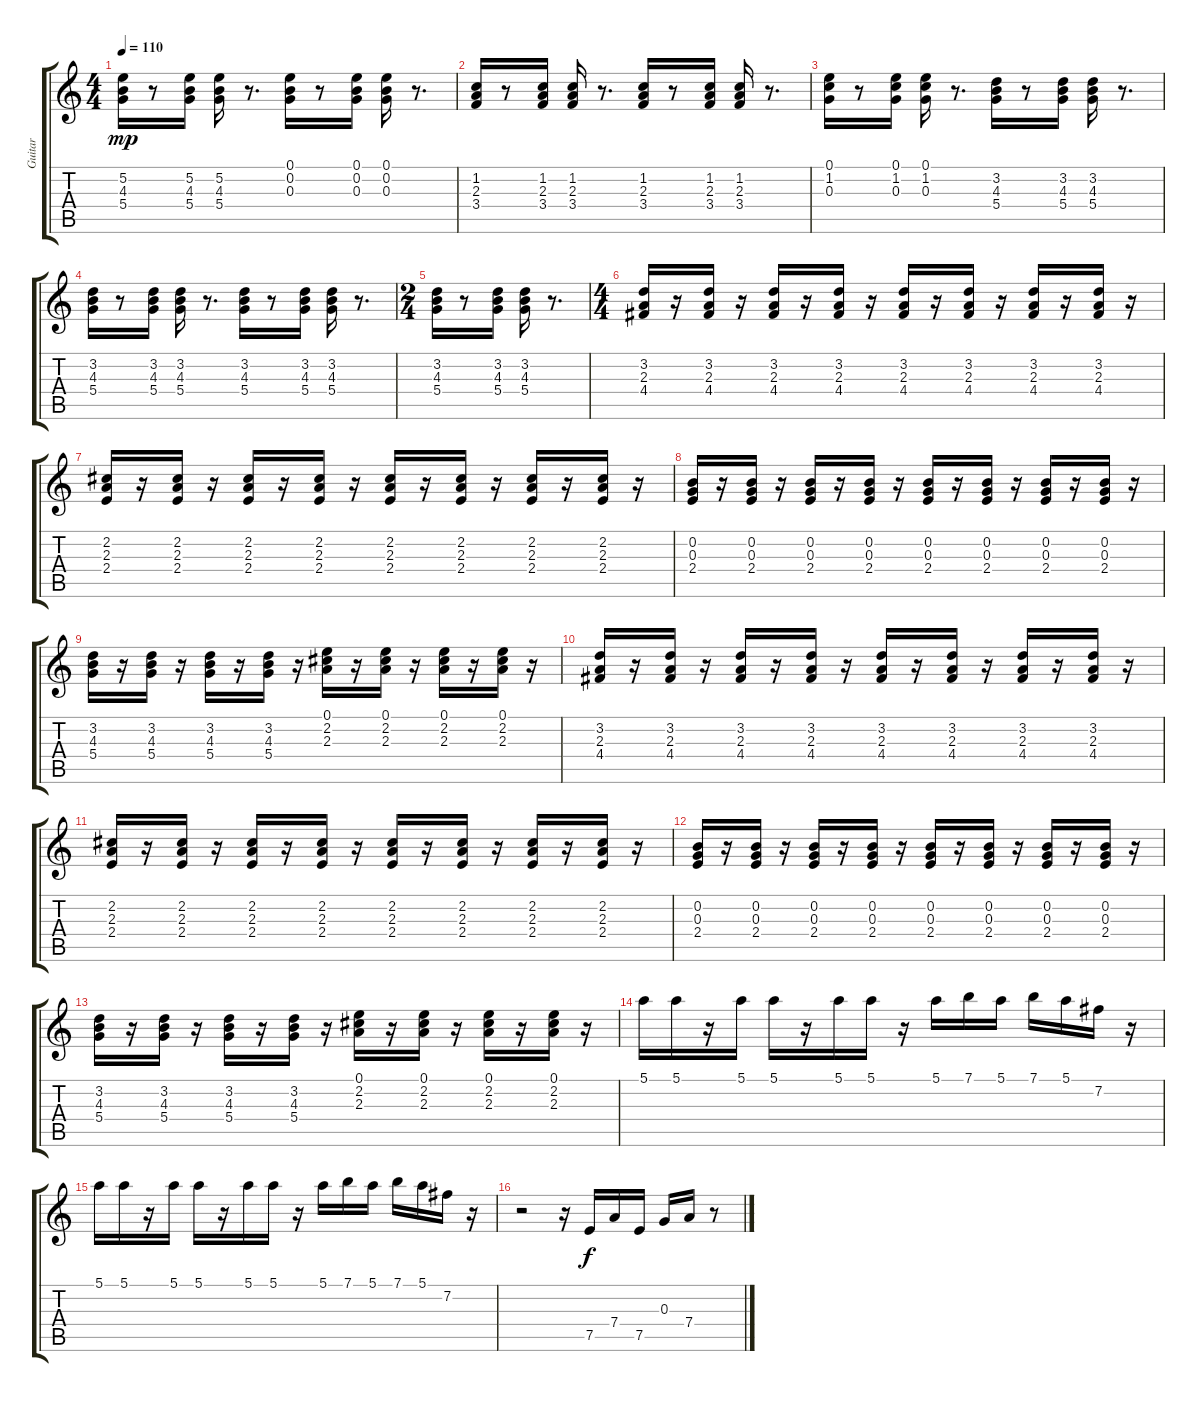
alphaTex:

\track ("Guitar  " "Guitar  ") {instrument acousticguitarsteel}
\staff {score tabs}
\tuning (E4 B3 G3 D3 A2 E2) {hide}
\ts (4 4)
\tempo 110
\clef g2
\ks c
(5.2 4.3 5.4).16{dy mp} r.8 (5.2 4.3 5.4).16 (5.2 4.3 5.4).16 r.8{d} (0.1 0.2 0.3).16 r.8 (0.1 0.2 0.3).16 (0.1 0.2 0.3).16 r.8{d} |
(1.2 2.3 3.4).16 r.8 (1.2 2.3 3.4).16 (1.2 2.3 3.4).16 r.8{d} (1.2 2.3 3.4).16 r.8 (1.2 2.3 3.4).16 (1.2 2.3 3.4).16 r.8{d} |
(0.1 1.2 0.3).16 r.8 (0.1 1.2 0.3).16 (0.1 1.2 0.3).16 r.8{d} (3.2 4.3 5.4).16 r.8 (3.2 4.3 5.4).16 (3.2 4.3 5.4).16 r.8{d} |
(3.2 4.3 5.4).16 r.8 (3.2 4.3 5.4).16 (3.2 4.3 5.4).16 r.8{d} (3.2 4.3 5.4).16 r.8 (3.2 4.3 5.4).16 (3.2 4.3 5.4).16 r.8{d} |
\ts (2 4)
(3.2 4.3 5.4).16 r.8 (3.2 4.3 5.4).16 (3.2 4.3 5.4).16 r.8{d} |
\ts (4 4)
(3.2 2.3 4.4).16 r.16 (3.2 2.3 4.4).16 r.16 (3.2 2.3 4.4).16 r.16 (3.2 2.3 4.4).16 r.16 (3.2 2.3 4.4).16 r.16 (3.2 2.3 4.4).16 r.16 (3.2 2.3 4.4).16 r.16 (3.2 2.3 4.4).16 r.16 |
(2.2 2.3 2.4).16 r.16 (2.2 2.3 2.4).16 r.16 (2.2 2.3 2.4).16 r.16 (2.2 2.3 2.4).16 r.16 (2.2 2.3 2.4).16 r.16 (2.2 2.3 2.4).16 r.16 (2.2 2.3 2.4).16 r.16 (2.2 2.3 2.4).16 r.16 |
(0.2 0.3 2.4).16 r.16 (0.2 0.3 2.4).16 r.16 (0.2 0.3 2.4).16 r.16 (0.2 0.3 2.4).16 r.16 (0.2 0.3 2.4).16 r.16 (0.2 0.3 2.4).16 r.16 (0.2 0.3 2.4).16 r.16 (0.2 0.3 2.4).16 r.16 |
(3.2 4.3 5.4).16 r.16 (3.2 4.3 5.4).16 r.16 (3.2 4.3 5.4).16 r.16 (3.2 4.3 5.4).16 r.16 (0.1 2.2 2.3).16 r.16 (0.1 2.2 2.3).16 r.16 (0.1 2.2 2.3).16 r.16 (0.1 2.2 2.3).16 r.16 |
(3.2 2.3 4.4).16 r.16 (3.2 2.3 4.4).16 r.16 (3.2 2.3 4.4).16 r.16 (3.2 2.3 4.4).16 r.16 (3.2 2.3 4.4).16 r.16 (3.2 2.3 4.4).16 r.16 (3.2 2.3 4.4).16 r.16 (3.2 2.3 4.4).16 r.16 |
(2.2 2.3 2.4).16 r.16 (2.2 2.3 2.4).16 r.16 (2.2 2.3 2.4).16 r.16 (2.2 2.3 2.4).16 r.16 (2.2 2.3 2.4).16 r.16 (2.2 2.3 2.4).16 r.16 (2.2 2.3 2.4).16 r.16 (2.2 2.3 2.4).16 r.16 |
(0.2 0.3 2.4).16 r.16 (0.2 0.3 2.4).16 r.16 (0.2 0.3 2.4).16 r.16 (0.2 0.3 2.4).16 r.16 (0.2 0.3 2.4).16 r.16 (0.2 0.3 2.4).16 r.16 (0.2 0.3 2.4).16 r.16 (0.2 0.3 2.4).16 r.16 |
(3.2 4.3 5.4).16 r.16 (3.2 4.3 5.4).16 r.16 (3.2 4.3 5.4).16 r.16 (3.2 4.3 5.4).16 r.16 (0.1 2.2 2.3).16 r.16 (0.1 2.2 2.3).16 r.16 (0.1 2.2 2.3).16 r.16 (0.1 2.2 2.3).16 r.16 |
5.1.16 5.1.16 r.16 5.1.16 5.1.16 r.16 5.1.16 5.1.16 r.16 5.1.16 7.1.16 5.1.16 7.1.16 5.1.16 7.2.16 r.16 |
5.1.16 5.1.16 r.16 5.1.16 5.1.16 r.16 5.1.16 5.1.16 r.16 5.1.16 7.1.16 5.1.16 7.1.16 5.1.16 7.2.16 r.16 |
r.2 r.16 7.5.16{dy f} 7.4.16 7.5.16 0.3.16 7.4.16 r.8
